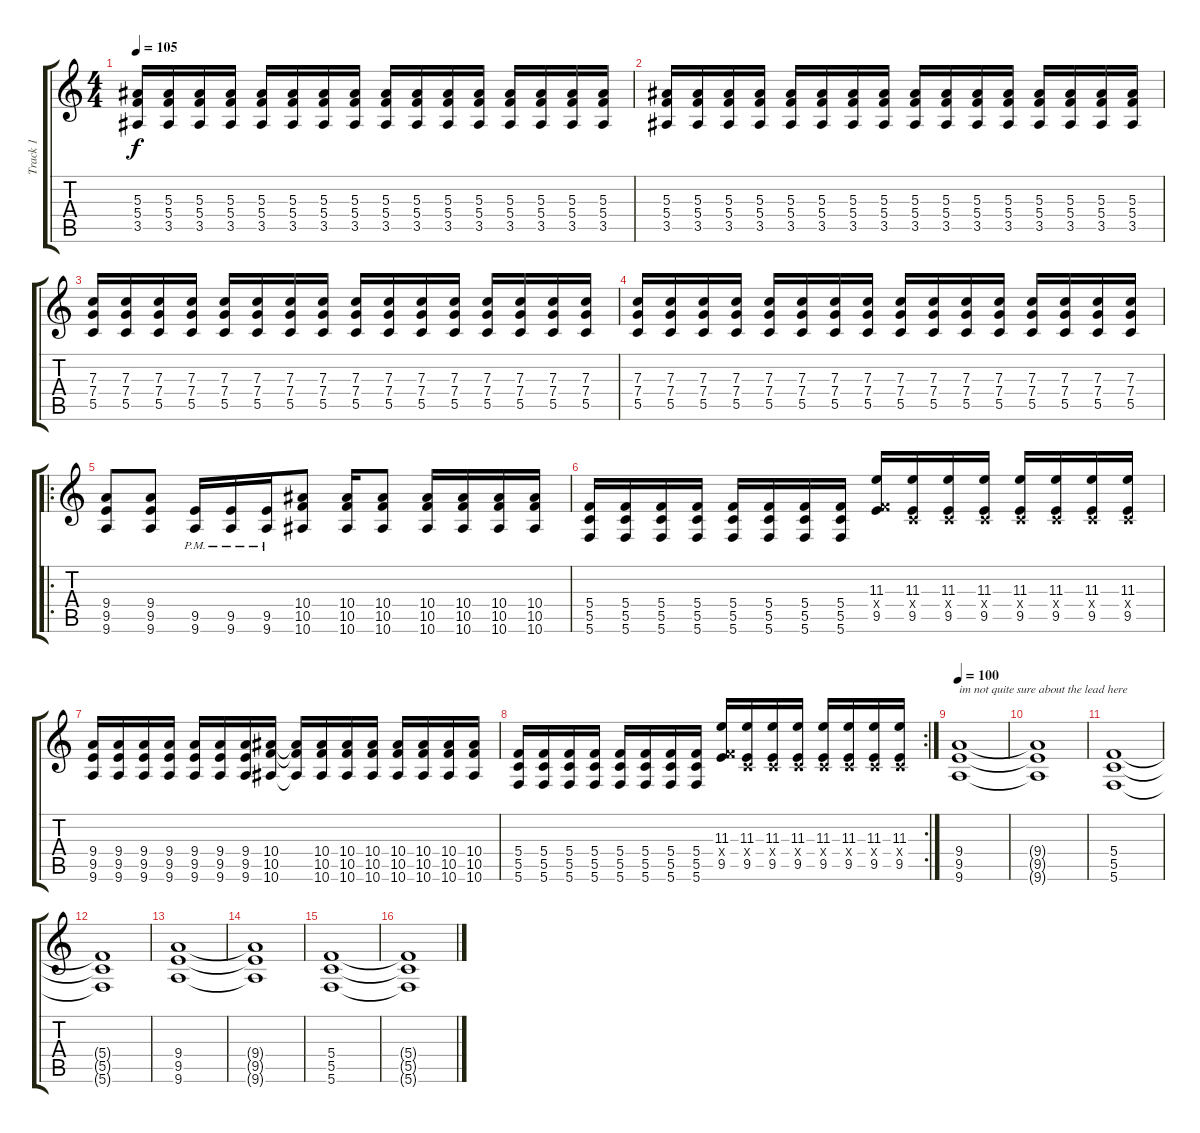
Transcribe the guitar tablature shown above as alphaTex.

\track ("Track 1" "Track 1") {instrument overdrivenguitar}
\staff {score tabs}
\tuning (D4 A3 F3 C3 G2 C2) {hide}
\ts (4 4)
\tempo 105
\clef g2
\ks c
(5.3 5.4 3.5).16{dy f} (5.3 5.4 3.5).16 (5.3 5.4 3.5).16 (5.3 5.4 3.5).16 (5.3 5.4 3.5).16 (5.3 5.4 3.5).16 (5.3 5.4 3.5).16 (5.3 5.4 3.5).16 (5.3 5.4 3.5).16 (5.3 5.4 3.5).16 (5.3 5.4 3.5).16 (5.3 5.4 3.5).16 (5.3 5.4 3.5).16 (5.3 5.4 3.5).16 (5.3 5.4 3.5).16 (5.3 5.4 3.5).16 |
(5.3 5.4 3.5).16 (5.3 5.4 3.5).16 (5.3 5.4 3.5).16 (5.3 5.4 3.5).16 (5.3 5.4 3.5).16 (5.3 5.4 3.5).16 (5.3 5.4 3.5).16 (5.3 5.4 3.5).16 (5.3 5.4 3.5).16 (5.3 5.4 3.5).16 (5.3 5.4 3.5).16 (5.3 5.4 3.5).16 (5.3 5.4 3.5).16 (5.3 5.4 3.5).16 (5.3 5.4 3.5).16 (5.3 5.4 3.5).16 |
(7.3 7.4 5.5).16 (7.3 7.4 5.5).16 (7.3 7.4 5.5).16 (7.3 7.4 5.5).16 (7.3 7.4 5.5).16 (7.3 7.4 5.5).16 (7.3 7.4 5.5).16 (7.3 7.4 5.5).16 (7.3 7.4 5.5).16 (7.3 7.4 5.5).16 (7.3 7.4 5.5).16 (7.3 7.4 5.5).16 (7.3 7.4 5.5).16 (7.3 7.4 5.5).16 (7.3 7.4 5.5).16 (7.3 7.4 5.5).16 |
(7.3 7.4 5.5).16 (7.3 7.4 5.5).16 (7.3 7.4 5.5).16 (7.3 7.4 5.5).16 (7.3 7.4 5.5).16 (7.3 7.4 5.5).16 (7.3 7.4 5.5).16 (7.3 7.4 5.5).16 (7.3 7.4 5.5).16 (7.3 7.4 5.5).16 (7.3 7.4 5.5).16 (7.3 7.4 5.5).16 (7.3 7.4 5.5).16 (7.3 7.4 5.5).16 (7.3 7.4 5.5).16 (7.3 7.4 5.5).16 |
\ro
(9.4 9.5 9.6).8 (9.4 9.5 9.6).8 (9.5{pm} 9.6{pm}).16 (9.5{pm} 9.6{pm}).16 (9.5{pm} 9.6{pm}).16 (10.4 10.5 10.6).8 (10.4 10.5 10.6).16 (10.4 10.5 10.6).8 (10.4 10.5 10.6).16 (10.4 10.5 10.6).16 (10.4 10.5 10.6).16 (10.4 10.5 10.6).16 |
(5.4 5.5 5.6).16 (5.4 5.5 5.6).16 (5.4 5.5 5.6).16 (5.4 5.5 5.6).16 (5.4 5.5 5.6).16 (5.4 5.5 5.6).16 (5.4 5.5 5.6).16 (5.4 5.5 5.6).16 (11.3 5.4{x} 9.5).16 (11.3 0.4{x} 9.5).16 (11.3 0.4{x} 9.5).16 (11.3 0.4{x} 9.5).16 (11.3 0.4{x} 9.5).16 (11.3 0.4{x} 9.5).16 (11.3 0.4{x} 9.5).16 (11.3 0.4{x} 9.5).16 |
(9.4 9.5 9.6).16 (9.4 9.5 9.6).16 (9.4 9.5 9.6).16 (9.4 9.5 9.6).16 (9.4 9.5 9.6).16 (9.4 9.5 9.6).16 (9.4 9.5 9.6).16 (10.4 10.5 10.6).16 (10.4{t} 10.5{t} 10.6{t}).16 (10.4 10.5 10.6).16 (10.4 10.5 10.6).16 (10.4 10.5 10.6).16 (10.4 10.5 10.6).16 (10.4 10.5 10.6).16 (10.4 10.5 10.6).16 (10.4 10.5 10.6).16 |
\rc 2
(5.4 5.5 5.6).16 (5.4 5.5 5.6).16 (5.4 5.5 5.6).16 (5.4 5.5 5.6).16 (5.4 5.5 5.6).16 (5.4 5.5 5.6).16 (5.4 5.5 5.6).16 (5.4 5.5 5.6).16 (11.3 5.4{x} 9.5).16 (11.3 0.4{x} 9.5).16 (11.3 0.4{x} 9.5).16 (11.3 0.4{x} 9.5).16 (11.3 0.4{x} 9.5).16 (11.3 0.4{x} 9.5).16 (11.3 0.4{x} 9.5).16 (11.3 0.4{x} 9.5).16 |
\tempo 100
(9.4 9.5 9.6).1{txt "im not quite sure about the lead here"} |
(9.4{t} 9.5{t} 9.6{t}).1 |
(5.4 5.5 5.6).1 |
(5.4{t} 5.5{t} 5.6{t}).1 |
(9.4 9.5 9.6).1 |
(9.4{t} 9.5{t} 9.6{t}).1 |
(5.4 5.5 5.6).1 |
(5.4{t} 5.5{t} 5.6{t}).1
